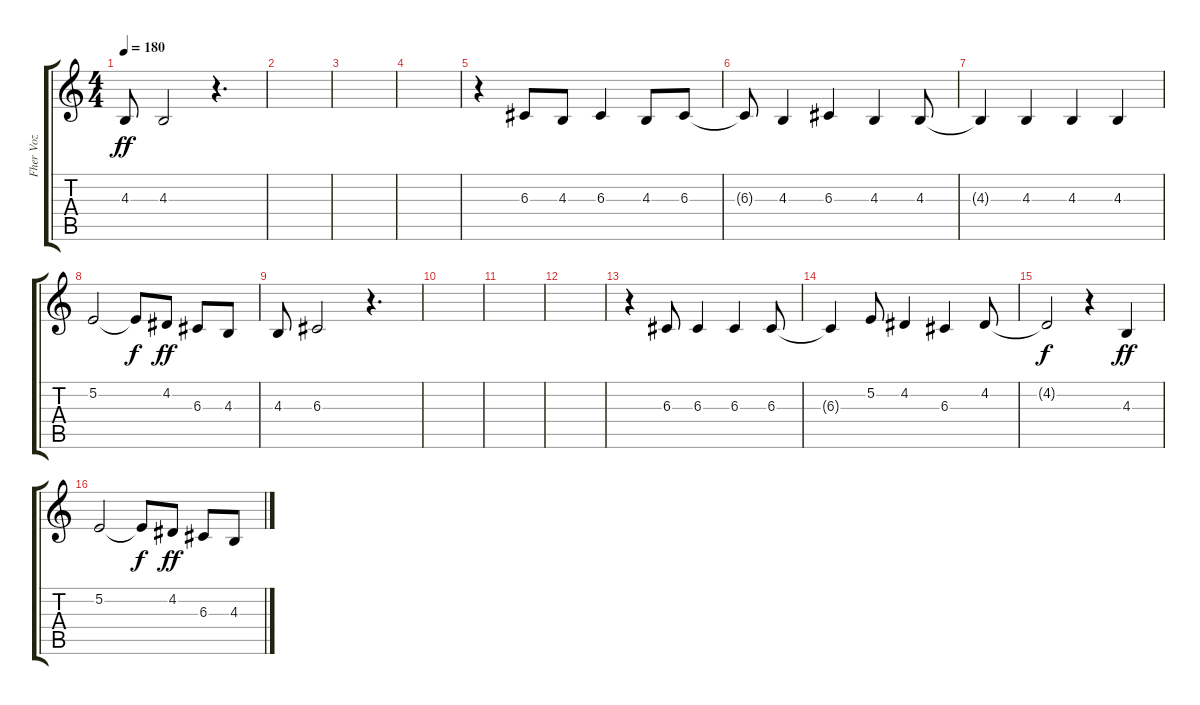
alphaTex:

\track ("Fher Voz" "Fher Voz") {instrument flute}
\staff {score tabs}
\tuning (E4 B3 G3 D3 A2 E2) {hide}
\ts (4 4)
\tempo 180
\clef g2
\ks c
4.3.8{dy ff} 4.3.2 r.4{d} |
|
|
|
r.4 6.3.8 4.3.8 6.3.4 4.3.8 6.3.8 |
6.3{t}.8 4.3.4 6.3.4 4.3.4 4.3.8 |
4.3{t}.4 4.3.4 4.3.4 4.3.4 |
5.2.2 5.2{t}.8{dy f} 4.2.8{dy ff} 6.3.8 4.3.8 |
4.3.8 6.3.2 r.4{d} |
|
|
|
r.4 6.3.8 6.3.4 6.3.4 6.3.8 |
6.3{t}.4 5.2.8 4.2.4 6.3.4 4.2.8 |
4.2{t}.2{dy f} r.4 4.3.4{dy ff} |
5.2.2 5.2{t}.8{dy f} 4.2.8{dy ff} 6.3.8 4.3.8
